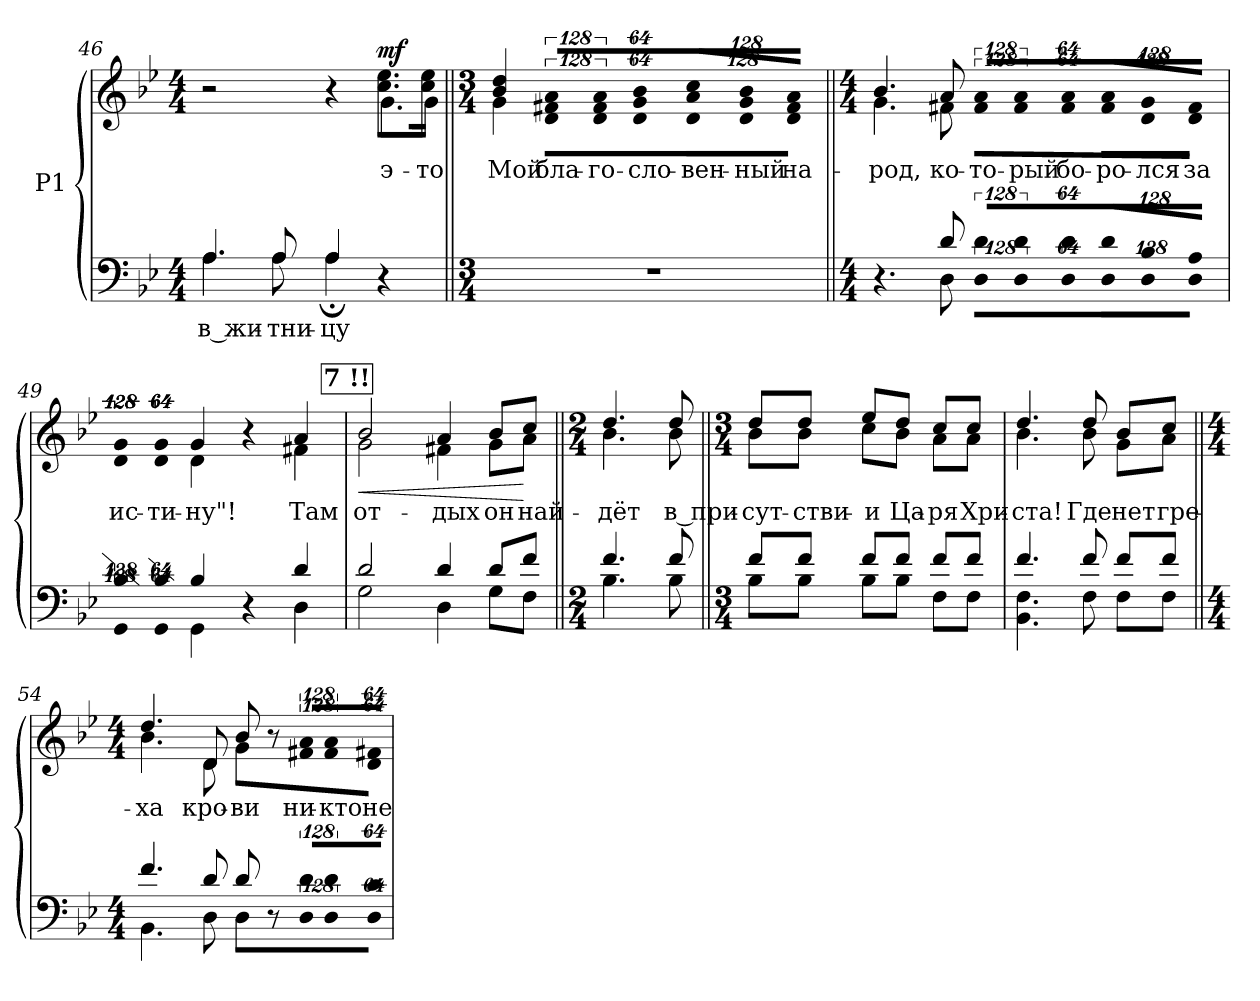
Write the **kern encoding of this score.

**kern	**text	**kern	**text	**dynam
*part1	*part1	*part1	*part1	*part1
*staff2	*staff2	*staff1	*staff1	*staff1/2
*I"P1	*	*	*	*
*clefF4	*	*clefG2	*	*
*k[b-e-]	*	*k[b-e-]	*	*
*B-:	*	*B-:	*	*
*M4/4	*	*M4/4	*	*
=46	=46	=46	=46	=46
*^	*	*	*	*
!	!	!LO:LY:a:color=#000000	!	!	!
*	*	*	*^	*	*
4.Ai/	4.Ai\	в жи-	2r	2ryy	.	.
!	!	!LO:LY:a:color=#000000	!	!	!	!
8Ai/	8Ai\	-тни-	.	.	.	.
!	!	!LO:LY:a:color=#000000	!	!	!	!
4Ai/	4A;i\	-цу	4r	4ryy	.	.
!	!	!	!	!	!LO:LY:b:color=#000000	!
4r	4ryy	.	8.cci\ 8.ee-i\L	8.gi\L	э-	mf
!	!	!	!	!	!LO:LY:b:color=#000000	!
.	.	.	16cci\ 16ee-i\Jk	16gi\Jk	-то	.
*v	*v	*	*	*	*	*
!!LO:LB:g=z	!!
=47||	=47||	=47||	=47||	=47||	=47||
*M3/4	*	*M3/4	*	*	*
!LO:N:vis=1	!	!	!	!	!
!	!	!	!	!LO:LY:b:color=#000000	!
2.r	.	4b-i/ 4ddi	4gi\	Мой	.
!	!	!LO:N:vis=8	!	!	!
!	!	!	!LO:N:vis=8	!LO:LY:b:color=#000000	!
.	.	1024%85f#Xi/ 1024%85ai/L	1024%85di\L	бла-	.
!	!	!LO:N:vis=8	!	!	!
!	!	!	!LO:N:vis=8	!LO:LY:b:color=#000000	!
.	.	1024%85f#i/ 1024%85ai/	1024%85di\	-го-	.
!	!	!LO:N:vis=8	!	!	!
!	!	!	!LO:N:vis=8	!LO:LY:b:color=#000000	!
.	.	512%43gi/ 512%43b-i/J	512%43di\J	-сло-	.
!	!	!LO:N:vis=8	!	!	!
!	!	!	!LO:N:vis=8	!LO:LY:b:color=#000000	!
.	.	1024%85ai/ 1024%85cci/L	1024%85di\L	-вен-	.
!	!	!LO:N:vis=8	!	!	!
!	!	!	!LO:N:vis=8	!LO:LY:b:color=#000000	!
.	.	1024%85gi/ 1024%85b-i/	1024%85di\	-ный	.
!	!	!LO:N:vis=8	!	!	!
!	!	!	!LO:N:vis=8	!LO:LY:b:color=#000000	!
.	.	512%43f#i/ 512%43ai/J	512%43di\J	на-	.
=48||	=48||	=48||	=48||	=48||	=48||
*M4/4	*	*M4/4	*	*	*
*^	*	*	*	*	*
!	!	!	!	!	!LO:LY:b:color=#000000	!
4.r	4.ryy	.	4.b-i/	4.gi\	-род,	.
!	!	!	!	!	!LO:LY:b:color=#000000	!
8di/	8Di\	.	8ai/	8f#Xi\	ко-	.
!LO:N:vis=8	!LO:N:vis=8	!	!LO:N:vis=8	!	!	!
!	!	!	!	!LO:N:vis=8	!LO:LY:b:color=#000000	!
1024%85di/L	1024%85Di\L	.	1024%85ai/L	1024%85f#i\L	-то-	.
!LO:N:vis=8	!LO:N:vis=8	!	!LO:N:vis=8	!	!	!
!	!	!	!	!LO:N:vis=8	!LO:LY:b:color=#000000	!
1024%85di/	1024%85Di\	.	1024%85ai/	1024%85f#i\	-рый	.
!LO:N:vis=8	!LO:N:vis=8	!	!LO:N:vis=8	!	!	!
!	!	!	!	!LO:N:vis=8	!LO:LY:b:color=#000000	!
512%43di/J	512%43Di\J	.	512%43ai/J	512%43f#i\J	бо-	.
!LO:N:vis=8	!LO:N:vis=8	!	!LO:N:vis=8	!	!	!
!	!	!	!	!LO:N:vis=8	!LO:LY:b:color=#000000	!
1024%85di/L	1024%85Di\L	.	1024%85ai/L	1024%85f#i\L	-ро-	.
!LO:N:vis=8	!LO:N:vis=8	!	!LO:N:vis=8	!	!	!
!	!	!	!	!LO:N:vis=8	!LO:LY:b:color=#000000	!
1024%85B-i/	1024%85Di\	.	1024%85gi/	1024%85di\	-лся	.
!LO:N:vis=8	!LO:N:vis=8	!	!LO:N:vis=8	!	!	!
!	!	!	!	!LO:N:vis=8	!LO:LY:b:color=#000000	!
512%43Ai/J	512%43Di\J	.	512%43f#i/J	512%43di\J	за	.
=49	=49	=49	=49	=49	=49	=49
!LO:N:vis=4	!LO:N:vis=4	!	!LO:N:vis=4	!	!	!
!	!	!	!	!LO:N:vis=4	!LO:LY:b:color=#000000	!
512%85B-i/	512%85GGi\	.	512%85gi/	512%85di\	ис-	.
!LO:N:vis=8	!LO:N:vis=8	!	!LO:N:vis=8	!	!	!
!	!	!	!	!LO:N:vis=8	!LO:LY:b:color=#000000	!
512%43B-i/	512%43GGi\	.	512%43gi/	512%43di\	-ти-	.
!	!	!	!	!	!LO:LY:b:color=#000000	!
4B-i/	4GGi\	.	4gi/	4di\	-ну"!	.
4r	4ryy	.	4r	4ryy	.	.
!	!	!	!	!	!LO:LY:b:color=#000000	!
4di/	4Di\	.	4ai/	4f#Xi\	Там	.
!!LO:PB:g=z	!!
!!LO:REH:place=s1:B:color=#000000:enc=box:fs=19.9975:t=7	!!
=50	=50	=50	=50	=50	=50	=50
!	!	!	!	!	!LO:LY:b:color=#000000	!LO:HP:b
2di/	2Gi\	.	2b-i/	2gi\	от-	<
!	!	!	!	!	!LO:LY:b:color=#000000	!
4di/	4Di\	.	4ai/	4f#Xi\	-дых	.
!	!	!	!	!	!LO:LY:b:color=#000000	!
8di/L	8Gi\L	.	8b-i/L	8gi\L	он	.
!	!	!	!	!	!LO:LY:b:color=#000000	!
8fi/J	8Fi\J	.	8cci/J	8ai\J	най-	[
=51||	=51||	=51||	=51||	=51||	=51||	=51||
*M2/4	*	*	*M2/4	*	*	*
!	!	!	!	!	!LO:LY:b:color=#000000	!
4.fi/	4.B-i\	.	4.ddi/	4.b-i\	-дёт	.
!	!	!	!	!	!LO:LY:b:color=#000000	!
8fi/	8B-i\	.	8ddi/	8b-i\	в при-	.
=52||	=52||	=52||	=52||	=52||	=52||	=52||
*M3/4	*	*	*M3/4	*	*	*
!	!	!	!	!	!LO:LY:b:color=#000000	!
8fi/L	8B-i\L	.	8ddi/L	8b-i\L	-сут-	.
!	!	!	!	!	!LO:LY:b:color=#000000	!
8fi/J	8B-i\J	.	8ddi/J	8b-i\J	-стви-	.
!	!	!	!	!	!LO:LY:b:color=#000000	!
8fi/L	8B-i\L	.	8ee-i/L	8cci\L	-и	.
!	!	!	!	!	!LO:LY:b:color=#000000	!
8fi/J	8B-i\J	.	8ddi/J	8b-i\J	Ца-	.
!	!	!	!	!	!LO:LY:b:color=#000000	!
8fi/L	8Fi\L	.	8cci/L	8ai\L	-ря	.
!	!	!	!	!	!LO:LY:b:color=#000000	!
8fi/J	8Fi\J	.	8cci/J	8ai\J	Хри-	.
=53	=53	=53	=53	=53	=53	=53
!	!	!	!	!	!LO:LY:b:color=#000000	!
4.fi/	4.BB-i\ 4.Fi	.	4.ddi/	4.b-i\	-ста!	.
!	!	!	!	!	!LO:LY:b:color=#000000	!
8fi/	8Fi\	.	8ddi/	8b-i\	Где	.
!	!	!	!	!	!LO:LY:b:color=#000000	!
8fi/L	8Fi\L	.	8b-i/L	8gi\L	нет	.
!	!	!	!	!	!LO:LY:b:color=#000000	!
8fi/J	8Fi\J	.	8cci/J	8ai\J	гре-	.
!!LO:LB:g=z	!!
=54||	=54||	=54||	=54||	=54||	=54||	=54||
*M4/4	*	*	*M4/4	*	*	*
!	!	!	!	!	!LO:LY:b:color=#000000	!
4.fi/	4.BB-i\	.	4.ddi/	4.b-i\	-ха	.
!	!	!	!	!	!LO:LY:b:color=#000000	!
8di/	8Di\	.	8di/	8di\	кро-	.
!	!	!	!	!	!LO:LY:b:color=#000000	!
8di/	8Di\L	.	8b-i/	8gi\L	-ви	.
8r	8ryy	.	8r	8ryy	.	.
!LO:N:vis=8	!LO:N:vis=8	!	!LO:N:vis=8	!	!	!
!	!	!	!	!LO:N:vis=8	!LO:LY:b:color=#000000	!
1024%85di/L	1024%85Di\	.	1024%85ai/L	1024%85f#Xi\	ни-	.
!LO:N:vis=8	!LO:N:vis=8	!	!LO:N:vis=8	!	!	!
!	!	!	!	!LO:N:vis=8	!LO:LY:b:color=#000000	!
1024%85di/	1024%85Di\	.	1024%85ai/	1024%85f#i\	-кто	.
!LO:N:vis=8	!LO:N:vis=8	!	!LO:N:vis=8	!	!	!
!	!	!	!	!LO:N:vis=8	!LO:LY:b:color=#000000	!
512%43ci/J	512%43Di\J	.	512%43f#Xi/J	512%43di\J	не	.
*v	*v	*	*	*	*	*
*	*	*v	*v	*	*
=	=	=	=	=
*-	*-	*-	*-	*-
